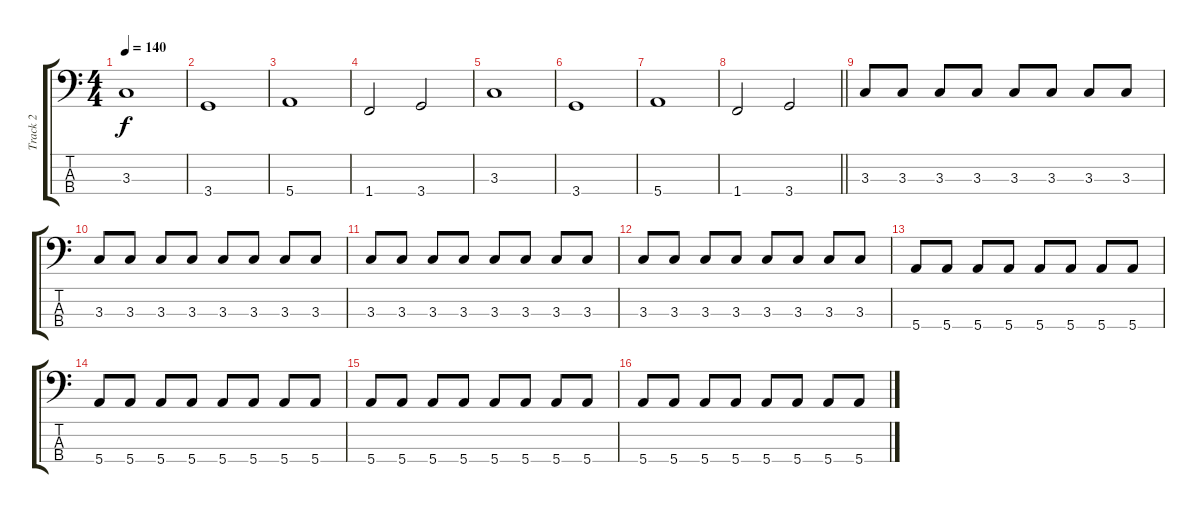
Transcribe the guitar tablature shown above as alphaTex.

\track ("Track 2" "Track 2") {instrument electricbassfinger}
\staff {score tabs}
\tuning (G2 D2 A1 E1) {hide}
\ts (4 4)
\tempo 140
\clef f4
\ks c
3.3.1{dy f} |
3.4.1 |
5.4.1 |
1.4.2 3.4.2 |
3.3.1 |
3.4.1 |
5.4.1 |
\barLineRight lightlight
1.4.2 3.4.2 |
3.3.8 3.3.8 3.3.8 3.3.8 3.3.8 3.3.8 3.3.8 3.3.8 |
3.3.8 3.3.8 3.3.8 3.3.8 3.3.8 3.3.8 3.3.8 3.3.8 |
3.3.8 3.3.8 3.3.8 3.3.8 3.3.8 3.3.8 3.3.8 3.3.8 |
3.3.8 3.3.8 3.3.8 3.3.8 3.3.8 3.3.8 3.3.8 3.3.8 |
5.4.8 5.4.8 5.4.8 5.4.8 5.4.8 5.4.8 5.4.8 5.4.8 |
5.4.8 5.4.8 5.4.8 5.4.8 5.4.8 5.4.8 5.4.8 5.4.8 |
5.4.8 5.4.8 5.4.8 5.4.8 5.4.8 5.4.8 5.4.8 5.4.8 |
5.4.8 5.4.8 5.4.8 5.4.8 5.4.8 5.4.8 5.4.8 5.4.8
